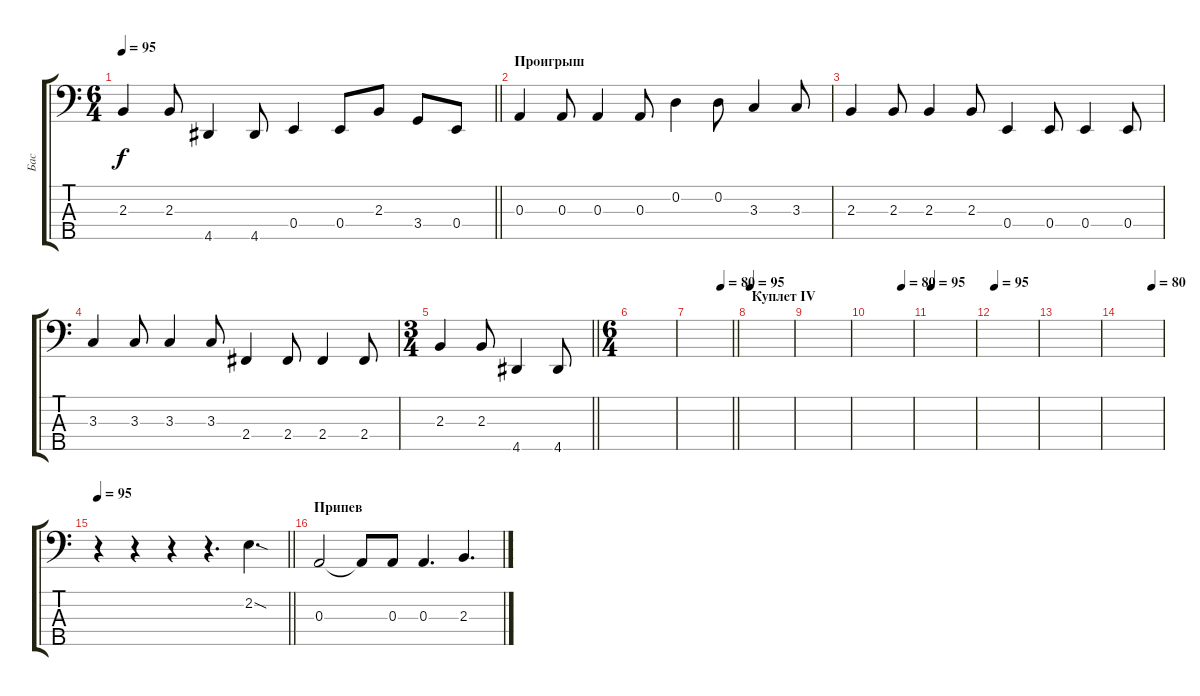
\track ("Бас" "Бас") {instrument fretlessbass}
\staff {score tabs}
\tuning (G2 D2 A1 E1 B0) {hide}
\ts (6 4)
\tempo 95
\clef f4
\barLineRight lightlight
\ks c
2.3.4{dy f} 2.3.8 4.5.4 4.5.8 0.4.4 0.4.8 2.3.8 3.4.8 0.4.8 |
\section ("" "Проигрыш")
0.3.4 0.3.8 0.3.4 0.3.8 0.2.4 0.2.8 3.3.4 3.3.8 |
2.3.4 2.3.8 2.3.4 2.3.8 0.4.4 0.4.8 0.4.4 0.4.8 |
3.3.4 3.3.8 3.3.4 3.3.8 2.4.4 2.4.8 2.4.4 2.4.8 |
\ts (3 4)
\barLineRight lightlight
2.3.4 2.3.8 4.5.4 4.5.8 |
\ts (6 4)
|
\tempo (80 0.75)
\barLineRight lightlight
|
\section ("" "Куплет IV")
\tempo 95
|
|
\tempo (80 0.75)
|
\tempo 95
|
\tempo 95
|
|
\tempo (80 0.75)
|
\tempo 95
\barLineRight lightlight
r.4 r.4 r.4 r.4{d} 2.2{sod}.4{d} |
\section ("" "Припев")
0.3.2 0.3{t}.8 0.3.8 0.3.4{d} 2.3.4{d}
